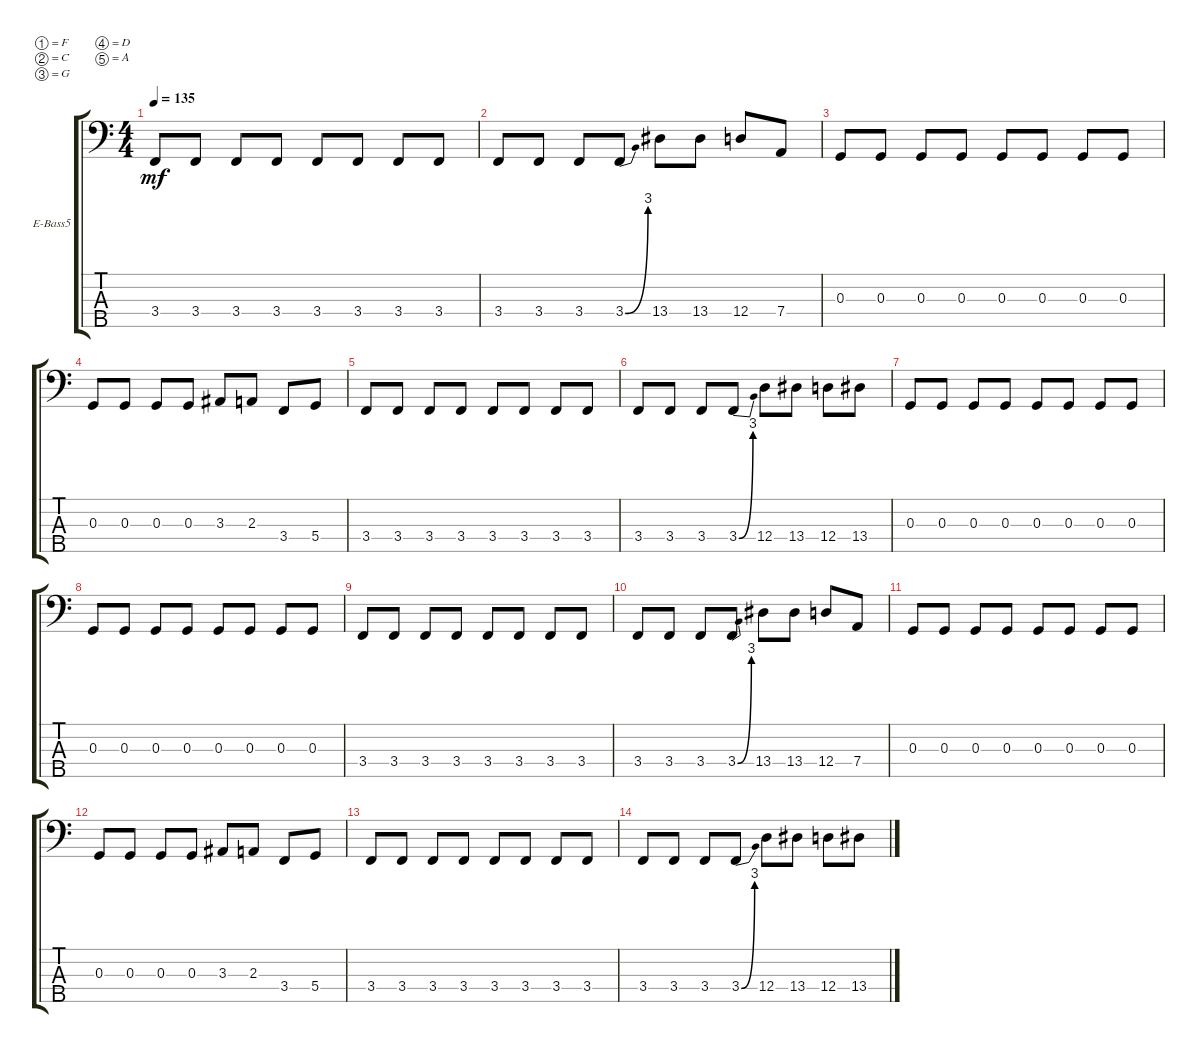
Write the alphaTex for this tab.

\defaultSystemsLayout 4
\bracketExtendMode groupsimilarinstruments
\firstSystemTrackNameOrientation horizontal
\otherSystemsTrackNameOrientation horizontal
\track ("Electric Bass" "E-Bass5") {instrument electricbassfinger}
\staff {score tabs}
\tuning (F2 C2 G1 D1 A0)
\ts (4 4)
\tempo 135
\clef f4
\ks c
3.4.8{dy mf} 3.4.8 3.4.8 3.4.8 3.4.8 3.4.8 3.4.8 3.4.8 |
3.4.8 3.4.8 3.4.8 3.4{be (bend 30.599999999999998 0 60 12)}.8 13.4.8 13.4.8 12.4.8 7.4.8 |
0.3.8 0.3.8 0.3.8 0.3.8 0.3.8 0.3.8 0.3.8 0.3.8 |
0.3.8 0.3.8 0.3.8 0.3.8 3.3.8 2.3.8 3.4.8 5.4.8 |
3.4.8 3.4.8 3.4.8 3.4.8 3.4.8 3.4.8 3.4.8 3.4.8 |
3.4.8 3.4.8 3.4.8 3.4{be (bend 30.599999999999998 0 60 12)}.8 12.4.8 13.4.8 12.4.8 13.4.8 |
0.3.8 0.3.8 0.3.8 0.3.8 0.3.8 0.3.8 0.3.8 0.3.8 |
0.3.8 0.3.8 0.3.8 0.3.8 0.3.8 0.3.8 0.3.8 0.3.8 |
3.4.8 3.4.8 3.4.8 3.4.8 3.4.8 3.4.8 3.4.8 3.4.8 |
3.4.8 3.4.8 3.4.8 3.4{be (bend 30.599999999999998 0 60 12)}.8 13.4.8 13.4.8 12.4.8 7.4.8 |
0.3.8 0.3.8 0.3.8 0.3.8 0.3.8 0.3.8 0.3.8 0.3.8 |
0.3.8 0.3.8 0.3.8 0.3.8 3.3.8 2.3.8 3.4.8 5.4.8 |
3.4.8 3.4.8 3.4.8 3.4.8 3.4.8 3.4.8 3.4.8 3.4.8 |
3.4.8 3.4.8 3.4.8 3.4{be (bend 30.599999999999998 0 60 12)}.8 12.4.8 13.4.8 12.4.8 13.4.8
